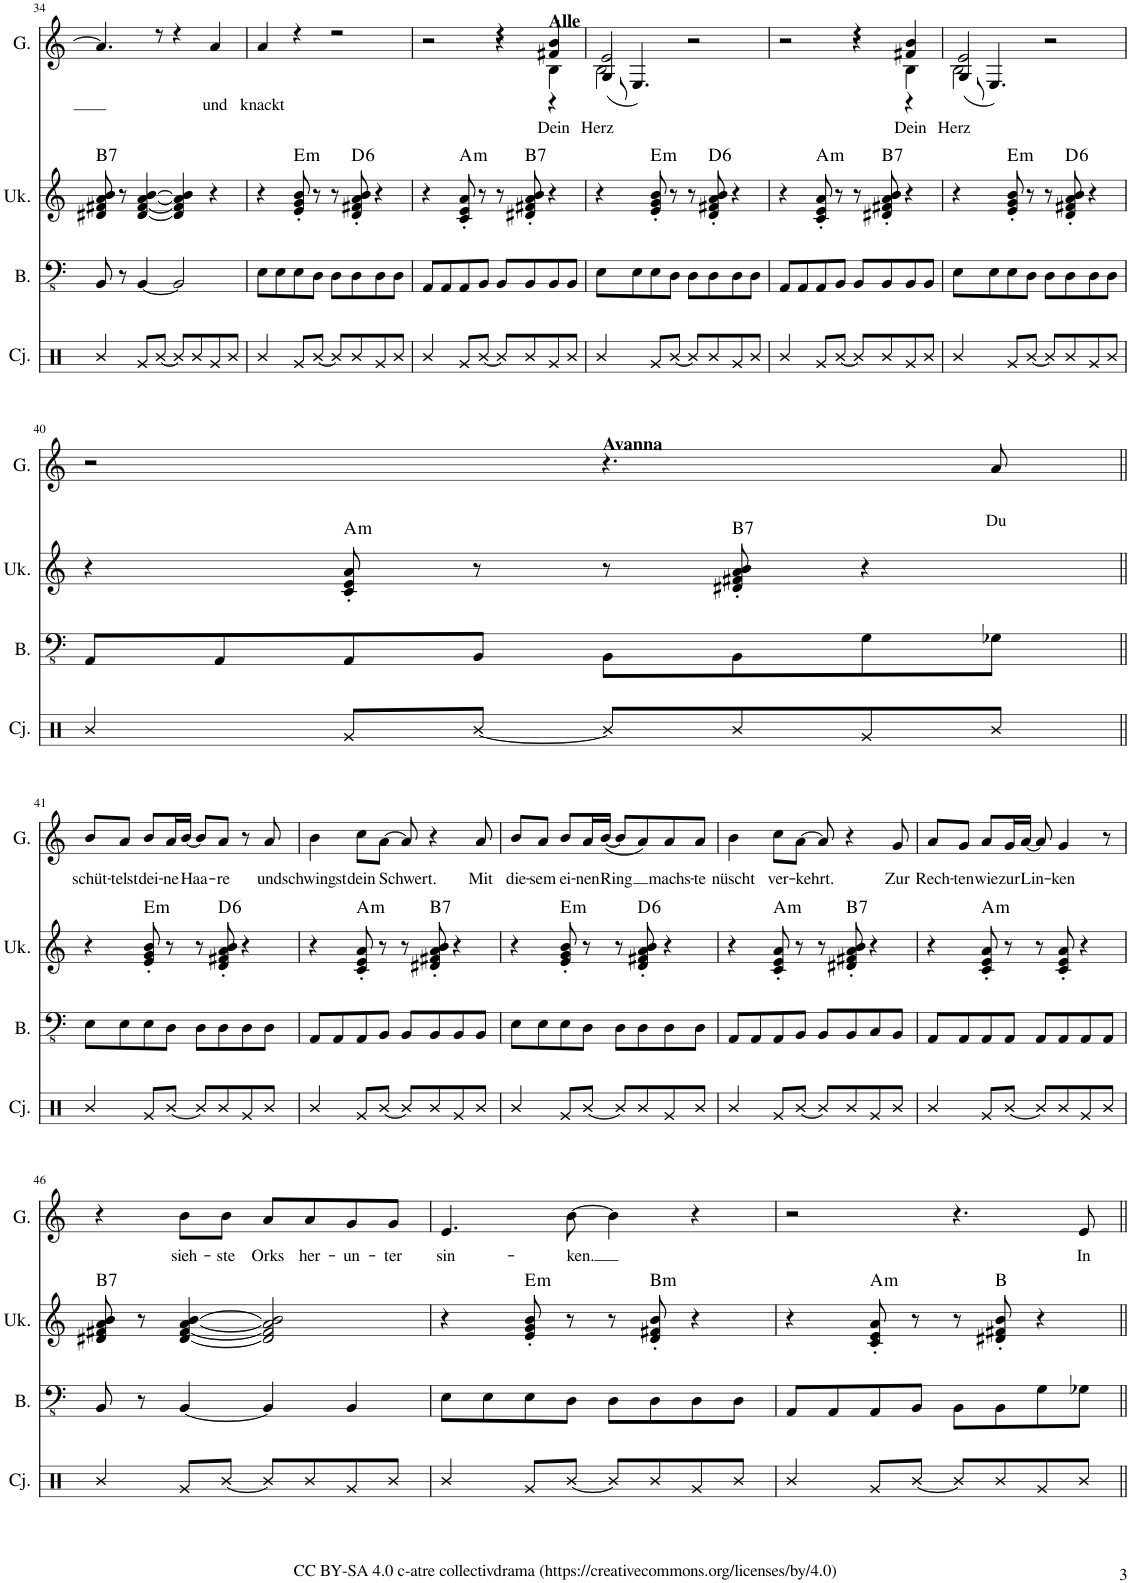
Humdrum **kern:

**kern	**kern	**harte	**kern	**text
*part3	*part2	*part2	*part1	*part1
*staff3	*staff2	*	*staff1	*staff1
*I"(Kontra-)Bass (Klavier, links)	*I"Ukulele (Klavier, rechts)	*	*I"Gesang	*
*I'B.	*I'Uk.	*	*I'G.	*
!!LO:PB:g=z
*clefFv4	*clefG2	*	*clefG2	*
*k[]	*k[]	*	*k[]	*
*M4/4	*M4/4	*	*M4/4	*
*met(c)	*met(c)	*	*met(c)	*
=34	=34	=34	=34	=34
*	*	*	*^	*
!	!	!LO:H:kt=7	!	!	!
8BBB/	8d#X/ 8f#X/ 8a/ 8b/	B:7	1ryy	4.a/]	.
8r	8r	.	.	.	.
[4BBB/	[4d#/ [4f#/ [4a/ [4b/	.	.	.	.
.	.	.	.	8r	.
2BBB/]	4d#/] 4f#/] 4a/] 4b/]	.	.	4r	.
!	!	!	!	!	!LO:LY:b
.	4r	.	.	4a/	und
=35	=35	=35	=35	=35	=35
!	!	!	!	!	!LO:LY:b
8EE\L	4r	.	1ryy	4a/	knackt
8EE\	.	.	.	.	.
!	!	!LO:H:kt=m	!	!	!
8EE\	8e/' 8g/' 8b/'	E:min	.	4r	.
8DD\J	8r	.	.	.	.
8DD\L	8r	.	.	2r	.
!	!	!LO:H:kt=6	!	!	!
8DD\	8d/' 8f#X/' 8a/' 8b/'	D:maj6	.	.	.
8DD\	4r	.	.	.	.
8DD\J	.	.	.	.	.
=36	=36	=36	=36	=36	=36
*	*	*	*	*^	*
8AAA/L	4r	.	2r	2ryy	2ryy	.
8AAA/	.	.	.	.	.	.
!	!	!LO:H:kt=m	!	!	!	!
8AAA/	8c/' 8e/' 8a/'	A:min	.	.	.	.
8BBB/J	8r	.	.	.	.	.
8BBB/L	8r	.	4r	4ryy	4r	.
!	!	!LO:H:kt=7	!	!	!	!
8BBB/	8d#X/' 8f#X/' 8a/' 8b/'	B:7	.	.	.	.
!	!	!	!LO:TX:a:B:t=Alle	!	!	!
!	!	!	!	!	!	!LO:LY:b
8BBB/	4r	.	4f#X/ 4b/	4B\	4r	Dein
8BBB/J	.	.	.	.	.	.
=37	=37	=37	=37	=37	=37	=37
!	!	!	!	!	!	!LO:LY:b
8EE\L	4r	.	2e/	2B\	(8G/	Herz
8EE\	.	.	.	.	4.E/)	.
!	!	!LO:H:kt=m	!	!	!	!
8EE\	8e/' 8g/' 8b/'	E:min	.	.	.	.
8DD\J	8r	.	.	.	.	.
8DD\L	8r	.	2r	2ryy	2ryy	.
!	!	!LO:H:kt=6	!	!	!	!
8DD\	8d/' 8f#X/' 8a/' 8b/'	D:maj6	.	.	.	.
8DD\	4r	.	.	.	.	.
8DD\J	.	.	.	.	.	.
=38	=38	=38	=38	=38	=38	=38
8AAA/L	4r	.	2r	2ryy	2ryy	.
8AAA/	.	.	.	.	.	.
!	!	!LO:H:kt=m	!	!	!	!
8AAA/	8c/' 8e/' 8a/'	A:min	.	.	.	.
8BBB/J	8r	.	.	.	.	.
8BBB/L	8r	.	4r	4ryy	4r	.
!	!	!LO:H:kt=7	!	!	!	!
8BBB/	8d#X/' 8f#X/' 8a/' 8b/'	B:7	.	.	.	.
!	!	!	!	!	!	!LO:LY:b
8BBB/	4r	.	4f#X/ 4b/	4B\	4r	Dein
8BBB/J	.	.	.	.	.	.
=39	=39	=39	=39	=39	=39	=39
!	!	!	!	!	!	!LO:LY:b
8EE\L	4r	.	2e/	2B\	(8G/	Herz
8EE\	.	.	.	.	4.E/)	.
!	!	!LO:H:kt=m	!	!	!	!
8EE\	8e/' 8g/' 8b/'	E:min	.	.	.	.
8DD\J	8r	.	.	.	.	.
8DD\L	8r	.	2r	2ryy	2ryy	.
!	!	!LO:H:kt=6	!	!	!	!
8DD\	8d/' 8f#X/' 8a/' 8b/'	D:maj6	.	.	.	.
8DD\	4r	.	.	.	.	.
8DD\J	.	.	.	.	.	.
*	*	*	*v	*v	*v	*
!!LO:LB:g=z
=40	=40	=40	=40	=40
8AAA/L	4r	.	2r	.
8AAA/	.	.	.	.
!	!	!LO:H:kt=m	!	!
8AAA/	8c/' 8e/' 8a/'	A:min	.	.
8BBB/J	8r	.	.	.
!	!	!	!LO:TX:a:B:t=Avanna	!
8BBB\L	8r	.	4.r	.
!	!	!LO:H:kt=7	!	!
8BBB\	8d#X/' 8f#X/' 8a/' 8b/'	B:7	.	.
8GG\	4r	.	.	.
!	!	!	!	!LO:LY:b
8GG-X\J	.	.	8a/	Du
!!LO:LB:g=z
=41||	=41||	=41||	=41||	=41||
!	!	!	!	!LO:LY:b
8EE\L	4r	.	8b/L	schüt-
!	!	!	!	!LO:LY:b
8EE\	.	.	8a/J	-telst
!	!	!LO:H:kt=m	!	!LO:LY:b
8EE\	8e/' 8g/' 8b/'	E:min	8b/L	dei-
!	!	!	!	!LO:LY:b
8DD\J	8r	.	16a/L	-ne
!	!	!	!	!LO:LY:b
.	.	.	[16b/JJ	Haa-
8DD\L	8r	.	8b/L]	.
!	!	!LO:H:kt=6	!	!LO:LY:b
8DD\	8d/' 8f#X/' 8a/' 8b/'	D:maj6	8a/J	-re
8DD\	4r	.	8r	.
!	!	!	!	!LO:LY:b
8DD\J	.	.	8a/	und
=42	=42	=42	=42	=42
!	!	!	!	!LO:LY:b
8AAA/L	4r	.	4b\	schwingst
8AAA/	.	.	.	.
!	!	!LO:H:kt=m	!	!LO:LY:b
8AAA/	8c/' 8e/' 8a/'	A:min	8cc\L	dein
!	!	!	!	!LO:LY:b
8BBB/J	8r	.	[8a\J	Schwert.
8BBB/L	8r	.	8a/]	.
!	!	!LO:H:kt=7	!	!
8BBB/	8d#X/' 8f#X/' 8a/' 8b/'	B:7	4r	.
8BBB/	4r	.	.	.
!	!	!	!	!LO:LY:b
8BBB/J	.	.	8a/	Mit
=43	=43	=43	=43	=43
!	!	!	!	!LO:LY:b
8EE\L	4r	.	8b/L	die-
!	!	!	!	!LO:LY:b
8EE\	.	.	8a/J	-sem
!	!	!LO:H:kt=m	!	!LO:LY:b
8EE\	8e/' 8g/' 8b/'	E:min	8b/L	ei-
!	!	!	!	!LO:LY:b
8DD\J	8r	.	16a/L	-nen
!	!	!	!	!LO:LY:b
.	.	.	([16b/JJ	Ring
8DD\L	8r	.	8b/L]	.
!	!	!LO:H:kt=6	!	!
8DD\	8d/' 8f#X/' 8a/' 8b/'	D:maj6	8a/)	.
!	!	!	!	!LO:LY:b
8DD\	4r	.	8a/	machs-
!	!	!	!	!LO:LY:b
8DD\J	.	.	8a/J	-te
=44	=44	=44	=44	=44
!	!	!	!	!LO:LY:b
8AAA/L	4r	.	4b\	nüscht
8AAA/	.	.	.	.
!	!	!LO:H:kt=m	!	!LO:LY:b
8AAA/	8c/' 8e/' 8a/'	A:min	8cc\L	ver-
!	!	!	!	!LO:LY:b
8BBB/J	8r	.	[8a\J	-kehrt.
8BBB/L	8r	.	8a/]	.
!	!	!LO:H:kt=7	!	!
8BBB/	8d#X/' 8f#X/' 8a/' 8b/'	B:7	4r	.
8CC/	4r	.	.	.
!	!	!	!	!LO:LY:b
8BBB/J	.	.	8g/	Zur
=45	=45	=45	=45	=45
!	!	!	!	!LO:LY:b
8AAA/L	4r	.	8a/L	Rech-
!	!	!	!	!LO:LY:b
8AAA/	.	.	8g/J	-ten
!	!	!LO:H:kt=m	!	!LO:LY:b
8AAA/	8c/' 8e/' 8a/'	A:min	8a/L	wie
!	!	!	!	!LO:LY:b
8AAA/J	8r	.	16g/L	zur
!	!	!	!	!LO:LY:b
.	.	.	[16a/JJ	Lin-
8AAA/L	8r	.	8a/]	.
!	!	!	!	!LO:LY:b
8AAA/	8c/' 8e/' 8a/'	.	4g/	-ken
8AAA/	4r	.	.	.
8AAA/J	.	.	8r	.
!!LO:LB:g=z
=46	=46	=46	=46	=46
!	!	!LO:H:kt=7	!	!
8BBB/	8d#X/ 8f#X/ 8a/ 8b/	B:7	4r	.
8r	8r	.	.	.
!	!	!	!	!LO:LY:b
[4BBB/	[4d#/ [4f#/ [4a/ [4b/	.	8b\L	sieh-
!	!	!	!	!LO:LY:b
.	.	.	8b\J	-ste
!	!	!	!	!LO:LY:b
4BBB/]	2d#/] 2f#/] 2a/] 2b/]	.	8a/L	Orks
!	!	!	!	!LO:LY:b
.	.	.	8a/	her-
!	!	!	!	!LO:LY:b
4BBB/	.	.	8g/	-un-
!	!	!	!	!LO:LY:b
.	.	.	8g/J	-ter
=47	=47	=47	=47	=47
!	!	!	!	!LO:LY:b
8EE\L	4r	.	4.e/	sin-
8EE\	.	.	.	.
!	!	!LO:H:kt=m	!	!
8EE\	8e/' 8g/' 8b/'	E:min	.	.
!	!	!	!	!LO:LY:b
8DD\J	8r	.	[8b\	-ken.
8DD\L	8r	.	4b\]	.
!	!	!LO:H:kt=m	!	!
8DD\	8d/' 8f#X/' 8b/'	B:min	.	.
8DD\	4r	.	4r	.
8DD\J	.	.	.	.
=48	=48	=48	=48	=48
8AAA/L	4r	.	2r	.
8AAA/	.	.	.	.
!	!	!LO:H:kt=m	!	!
8AAA/	8c/' 8e/' 8a/'	A:min	.	.
8BBB/J	8r	.	.	.
8BBB\L	8r	.	4.r	.
8BBB\	8d#X/' 8f#X/' 8b/'	B:maj	.	.
8GG\	4r	.	.	.
!	!	!	!	!LO:LY:b
8GG-X\J	.	.	8e/	In
=||	=||	=||	=||	=||
*-	*-	*-	*-	*-
